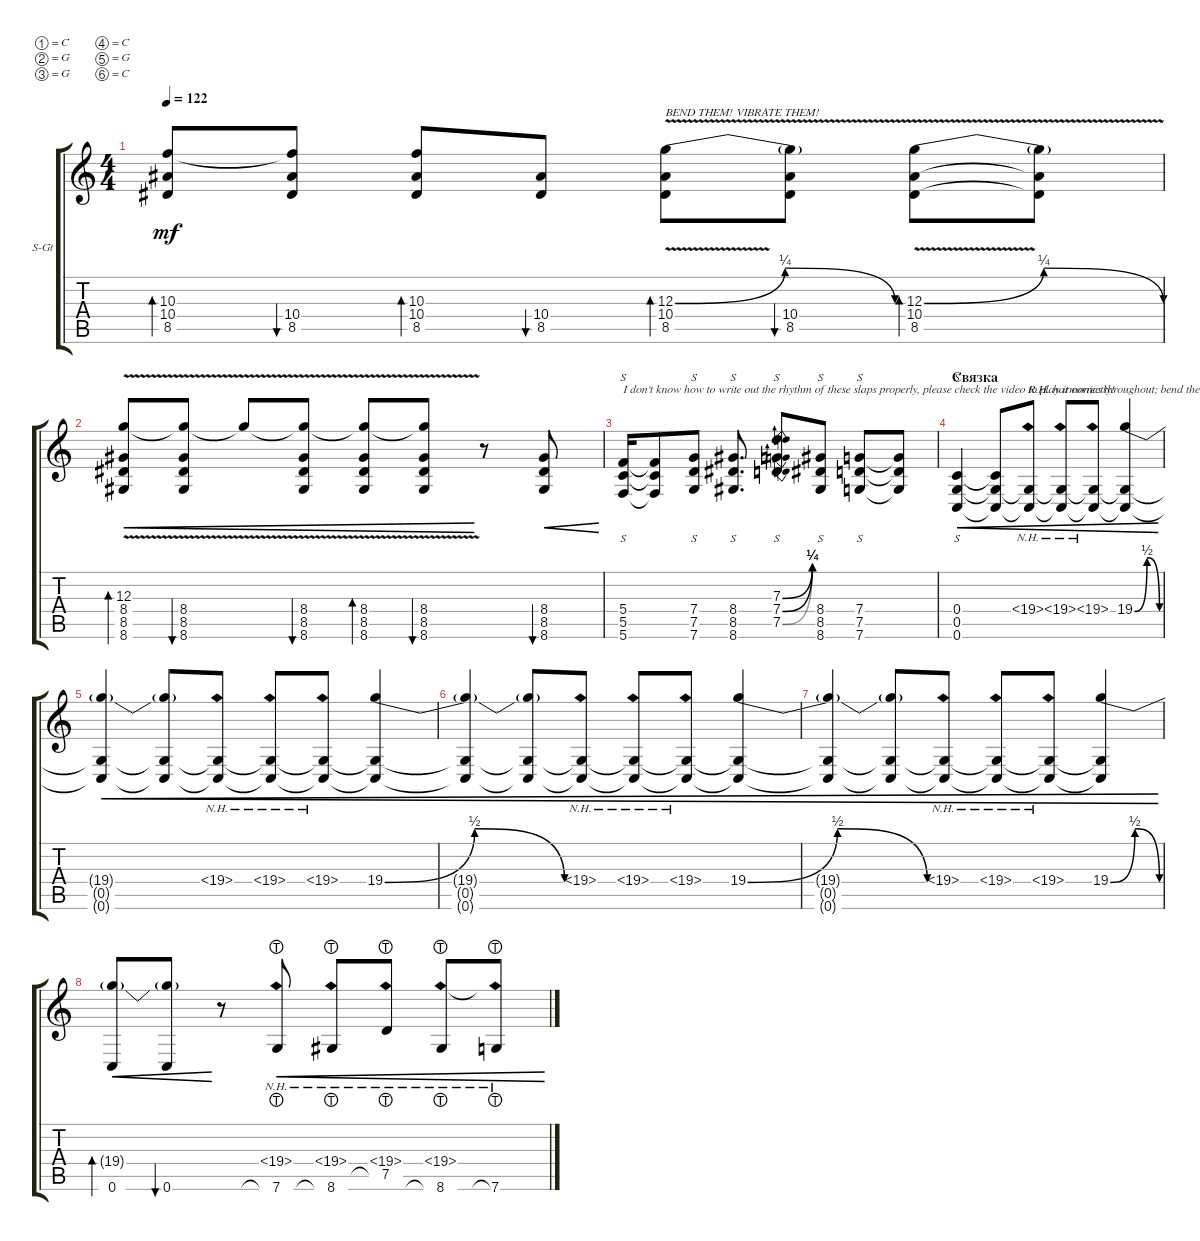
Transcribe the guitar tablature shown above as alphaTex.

\defaultSystemsLayout 4
\bracketExtendMode groupsimilarinstruments
\firstSystemTrackNameOrientation horizontal
\otherSystemsTrackNameOrientation horizontal
\track ("Steel Guitar" "S-Gt") {instrument acousticguitarsteel}
\staff {score tabs}
\tuning (C4 G3 G3 C3 G2 C2)
\ts (4 4)
\tempo 122
\clef g2
\ks c
(8.5 10.4 10.3).8{bd 30 dy mf} (10.4 8.5 10.3{t}).8{bu 30} (8.5 10.4 10.3).8{bd 30} (10.4 8.5).8{bu 30} (8.5 10.4 12.3{be (bendrelease 0 0 4.8 1 10.2 1 21 0) v}).8{bd 30 txt "BEND THEM! VIBRATE THEM!"} (10.4 8.5 12.3{t}).8{bu 30} (8.5 10.4 12.3{be (bendrelease 0 0 3 1 9.6 1 15.6 0) v}).8{bd 30} (10.4{t} 8.5{t} 12.3{t}).8 |
(8.6 8.5 8.4 12.3{v}).8{bd 30 cre} (8.4 8.5 8.6 12.3{v t}).8{bu 30 cre} 12.3{v t}.8{cre} (8.6 8.5 8.4 12.3{v t}).8{bu 30 cre} (8.4 8.5 8.6 12.3{v t}).8{bd 30 cre} (8.6 8.5 8.4 12.3{v t}).8{bu 30 cre} r.8 (8.6 8.5 8.4).8{bu 30 cre} |
(5.6 5.5 5.4).16{s txt "I don't know how to write out the rhythm of these slaps properly, please check the video to play it correctly!"} (5.4{t} 5.5{t} 5.6{t}).8 (7.6 7.5 7.4).8{s} (8.4 8.5 8.6).8{s d} (7.3{be (bend 0 0 10.2 1)} 7.4{be (bend 0 0 9.6 1)} 7.5{be (bend 0 0 12 1)}).8{s d} (8.6 8.5 8.4).8{s} (7.6 7.5 7.4).8{s} (7.4{t} 7.5{t} 7.6{t}).8 |
\section ("" "Связка")
(0.6 0.5 0.4).4{s cre} (0.4{t} 0.5{t} 0.6{t}).8{cre} (19.4{nh} 0.6{t} 0.5{t}).8{txt "R.H. harmonics throughout; bend the harmonic with a banjo peg" cre} (19.4{nh} 0.6{t} 0.5{t}).8{cre} (19.4{nh} 0.6{t} 0.5{t}).8{cre} (19.4{be (bendrelease 0 0 20.4 2 20.4 2 51 0)} 0.5{t} 0.6{t}).4{cre} |
(19.4{t} 0.5{t} 0.6{t}).4{cre} (0.6{t} 0.5{t} 19.4{t}).8{cre} (19.4{nh} 0.6{t} 0.5{t}).8{cre} (19.4{nh} 0.6{t} 0.5{t}).8{cre} (19.4{nh} 0.6{t} 0.5{t}).8{cre} (19.4{be (bendrelease 0 0 20.4 2 20.4 2 51 0)} 0.6{t} 0.5{t}).4{cre} |
(19.4{t} 0.5{t} 0.6{t}).4{cre} (0.6{t} 0.5{t} 19.4{t}).8{cre} (19.4{nh} 0.6{t} 0.5{t}).8{cre} (19.4{nh} 0.6{t} 0.5{t}).8{cre} (19.4{nh} 0.6{t} 0.5{t}).8{cre} (19.4{be (bendrelease 0 0 20.4 2 20.4 2 51 0)} 0.6{t} 0.5{t}).4{cre} |
(19.4{t} 0.5{t} 0.6{t}).4{cre} (0.6{t} 0.5{t} 19.4{t}).8{cre} (19.4{nh} 0.6{t} 0.5{t}).8{cre} (19.4{nh} 0.6{t} 0.5{t}).8{cre} (19.4{nh} 0.6{t} 0.5{t}).8{cre} (19.4{be (bendrelease 0 0 20.4 2 20.4 2 51 0)} 0.6{t} 0.5{t}).4{cre} |
(0.6 19.4{t}).8{bd 30 cre} (0.6 19.4{t}).8{bu 30 cre} r.8 (7.6{lht} 19.4{nh}).8{cre} (8.6{lht} 19.4{nh}).8{cre} (7.5{lht} 19.4{nh}).8{cre} (8.6{lht} 19.4{nh}).8{cre} (7.6{lht} 19.4{nh t}).8{cre}
